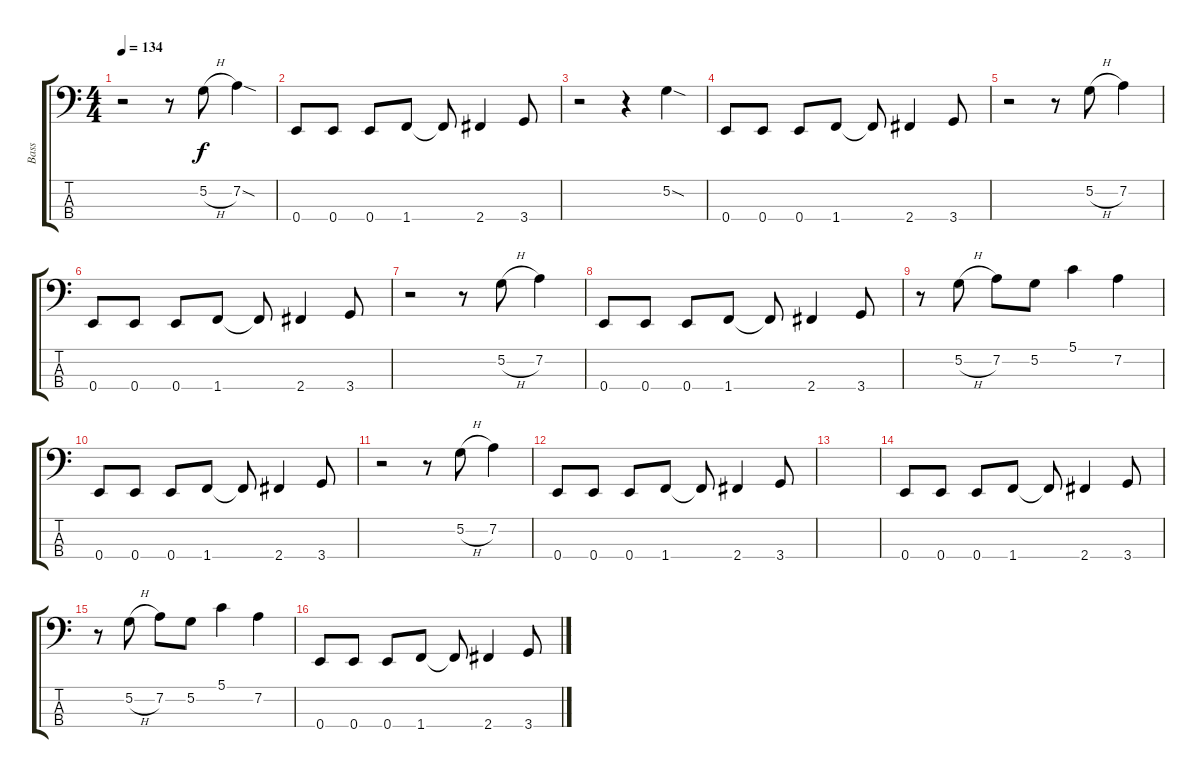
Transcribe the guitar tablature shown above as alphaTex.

\track ("Bass" "Bass") {instrument electricbassfinger}
\staff {score tabs}
\tuning (G2 D2 A1 E1) {hide}
\ts (4 4)
\tempo 134
\clef f4
\ks c
r.2{dy f} r.8 5.2{h}.8 7.2{sod}.4 |
0.4.8 0.4.8 0.4.8 1.4.8 1.4{t}.8 2.4.4 3.4.8 |
r.2 r.4 5.2{sod}.4 |
0.4.8 0.4.8 0.4.8 1.4.8 1.4{t}.8 2.4.4 3.4.8 |
r.2 r.8 5.2{h}.8 7.2.4 |
0.4.8 0.4.8 0.4.8 1.4.8 1.4{t}.8 2.4.4 3.4.8 |
r.2 r.8 5.2{h}.8 7.2.4 |
0.4.8 0.4.8 0.4.8 1.4.8 1.4{t}.8 2.4.4 3.4.8 |
r.8 5.2{h}.8 7.2.8 5.2.8 5.1.4 7.2.4 |
0.4.8 0.4.8 0.4.8 1.4.8 1.4{t}.8 2.4.4 3.4.8 |
r.2 r.8 5.2{h}.8 7.2.4 |
0.4.8 0.4.8 0.4.8 1.4.8 1.4{t}.8 2.4.4 3.4.8 |
|
0.4.8 0.4.8 0.4.8 1.4.8 1.4{t}.8 2.4.4 3.4.8 |
r.8 5.2{h}.8 7.2.8 5.2.8 5.1.4 7.2.4 |
0.4.8 0.4.8 0.4.8 1.4.8 1.4{t}.8 2.4.4 3.4.8
